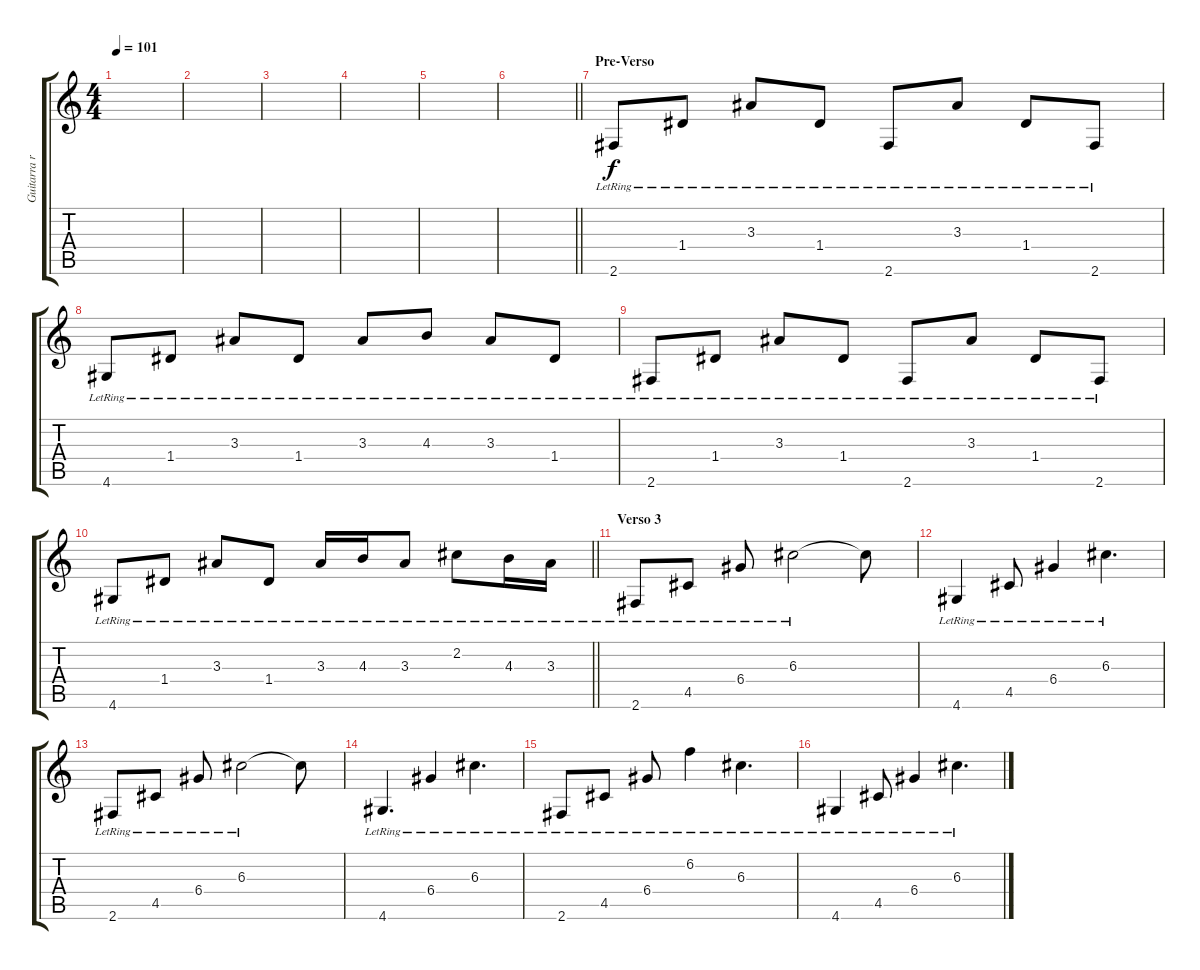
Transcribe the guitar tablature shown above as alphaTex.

\track ("Guitarra riff" "Guitarra r") {instrument electricguitarjazz}
\staff {score tabs}
\tuning (E4 B3 G3 D3 A2 E2) {hide}
\ts (4 4)
\tempo 101
\clef g2
\ks c
|
|
|
|
|
\barLineRight lightlight
|
\section ("" "Pre-Verso")
2.6{lr}.8 1.4{lr}.8 3.3{lr}.8 1.4{lr}.8 2.6{lr}.8 3.3{lr}.8 1.4{lr}.8 2.6{lr}.8 |
4.6{lr}.8 1.4{lr}.8 3.3{lr}.8 1.4{lr}.8 3.3{lr}.8 4.3{lr}.8 3.3{lr}.8 1.4{lr}.8 |
2.6{lr}.8 1.4{lr}.8 3.3{lr}.8 1.4{lr}.8 2.6{lr}.8 3.3{lr}.8 1.4{lr}.8 2.6{lr}.8 |
\barLineRight lightlight
4.6{lr}.8 1.4{lr}.8 3.3{lr}.8 1.4{lr}.8 3.3{lr}.16 4.3{lr}.16 3.3{lr}.8 2.2{lr}.8 4.3{lr}.16 3.3{lr}.16 |
\section ("" "Verso 3")
2.6{lr}.8 4.5{lr}.8 6.4{lr}.8 6.3{lr}.2 6.3{t}.8 |
4.6{lr}.4 4.5{lr}.8 6.4{lr}.4 6.3{lr}.4{d} |
2.6{lr}.8 4.5{lr}.8 6.4{lr}.8 6.3{lr}.2 6.3{t}.8 |
4.6{lr}.4{d} 6.4{lr}.4 6.3{lr}.4{d} |
2.6{lr}.8 4.5{lr}.8 6.4{lr}.8 6.2{lr}.4 6.3{lr}.4{d} |
4.6{lr}.4 4.5{lr}.8 6.4{lr}.4 6.3{lr}.4{d}
